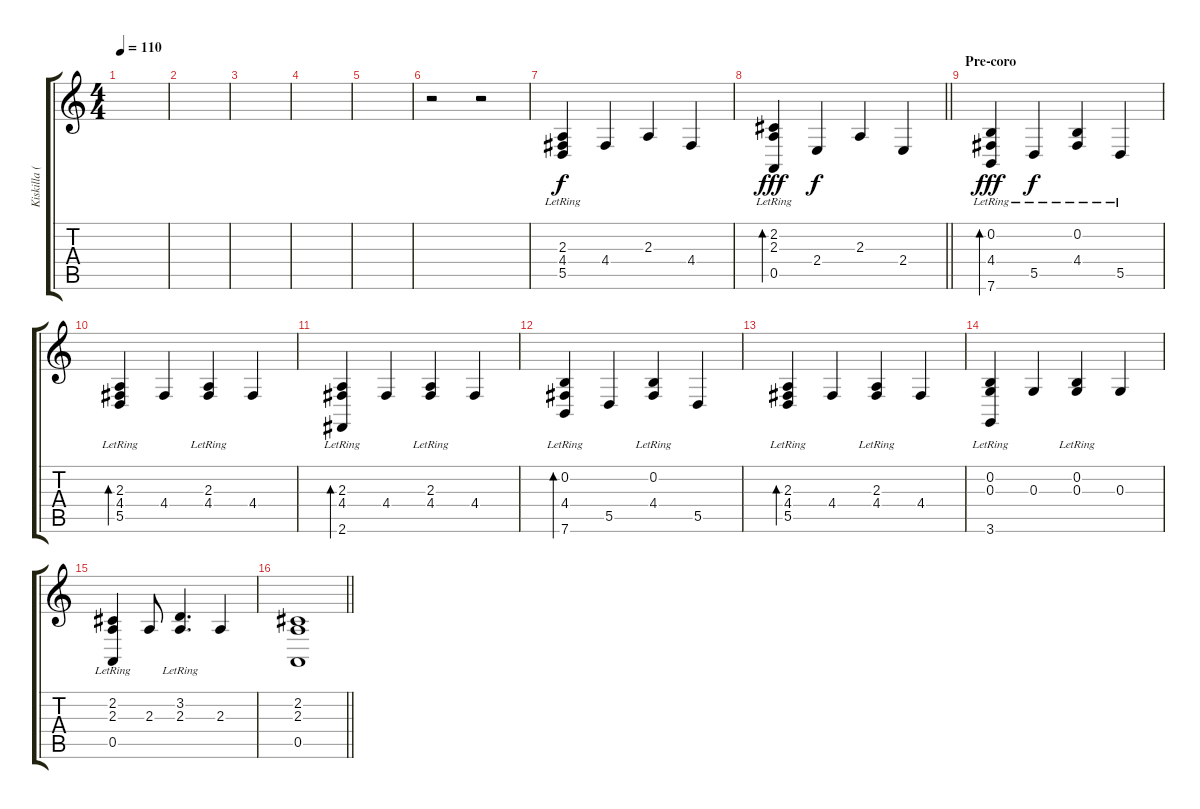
\track ("Kiskilla (Pepe Herrero)" "Kiskilla (") {instrument acousticgrandpiano}
\staff {score tabs}
\tuning (E4 B3 G3 D3 A2 E2) {hide}
\ts (4 4)
\tempo 110
\clef g2
\ks c
|
|
|
|
|
r.2{volume 0} r.2{volume 16 instrument acousticgrandpiano} |
(2.3 4.4 5.5{lr}).4 4.4.4 2.3.4 4.4.4 |
\barLineRight lightlight
(2.2 2.3 0.5{lr}).4{bd 30 dy fff} 2.4.4{dy f} 2.3.4 2.4.4 |
\section ("" "Pre-coro")
(0.2{lr} 4.4{lr} 7.6{lr}).4{bd 30 dy fff} 5.5{lr}.4{dy f} (0.2{lr} 4.4{lr}).4 5.5{lr}.4 |
(2.3{lr} 4.4 5.5{lr}).4{bd 30} 4.4.4 (2.3{lr} 4.4).4 4.4.4 |
(2.3{lr} 4.4 2.6{lr}).4{bd 30} 4.4.4 (2.3{lr} 4.4).4 4.4.4 |
(0.2{lr} 4.4{lr} 7.6{lr}).4{bd 30} 5.5.4 (0.2{lr} 4.4{lr}).4 5.5.4 |
(2.3{lr} 4.4 5.5{lr}).4{bd 30} 4.4.4 (2.3{lr} 4.4).4 4.4.4 |
(0.2{lr} 0.3 3.6).4 0.3.4 (0.2{lr} 0.3).4 0.3.4 |
(2.2{lr} 2.3 0.5).4 2.3.8 (3.2{lr} 2.3).4{d} 2.3.4 |
\barLineRight lightlight
(2.2 2.3 0.5).1
